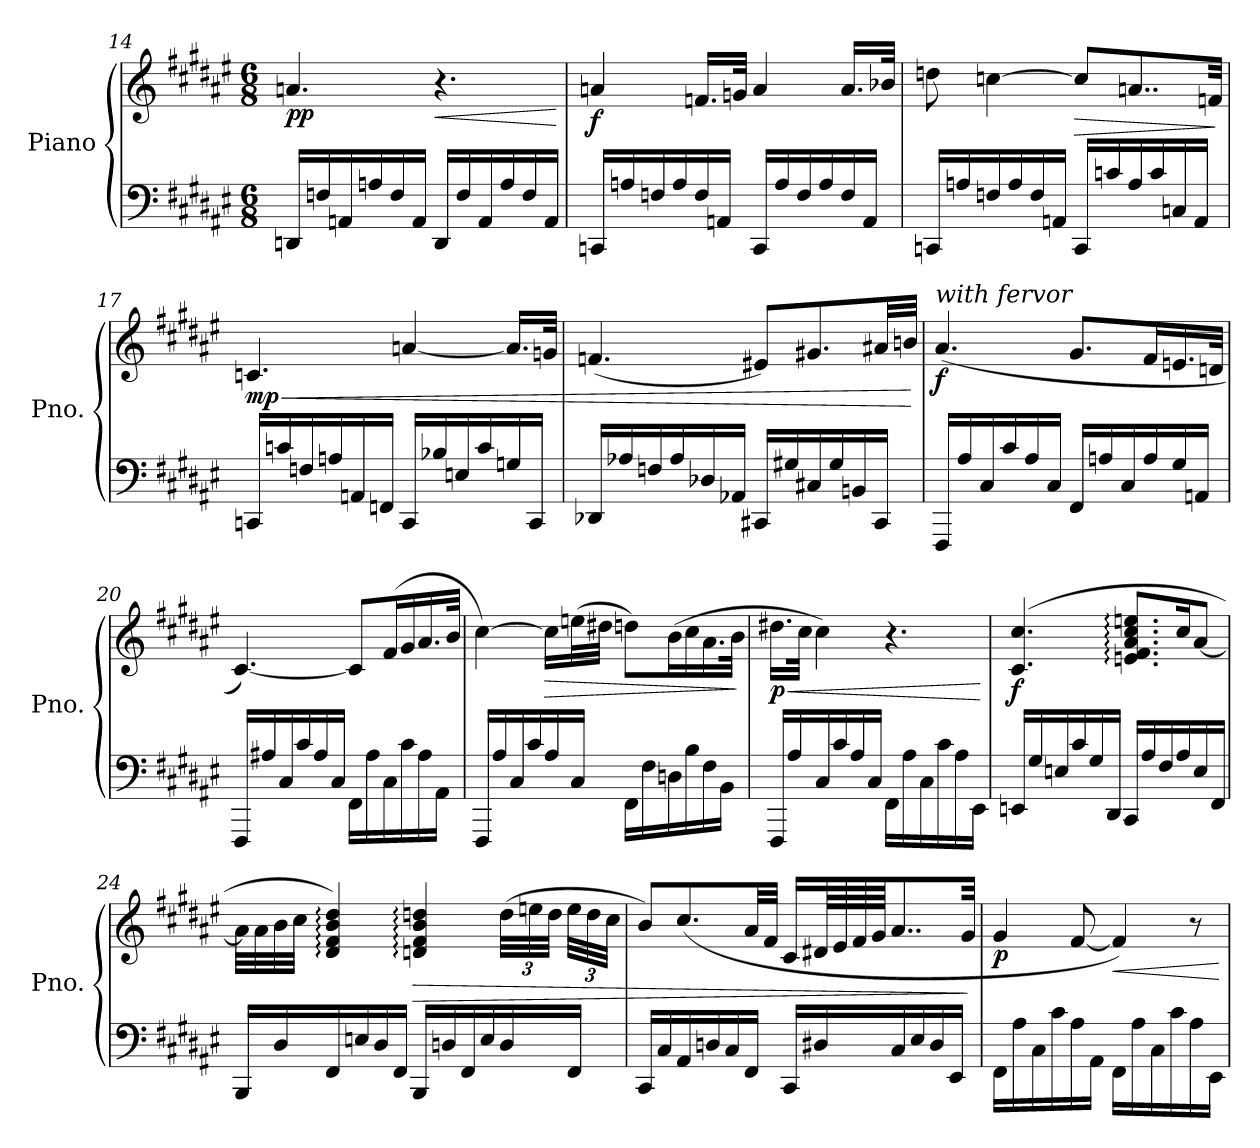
**kern	**kern	**dynam
*part1	*part1	*part1
*staff2	*staff1	*staff1/2
*I"Piano	*	*
*I'Pno.	*	*
!!LO:PB:g=z
*clefF4	*clefG2	*
*k[f#c#g#d#a#e#]	*k[f#c#g#d#a#e#]	*
*M6/8	*M6/8	*
=14	=14	=14
!	!	!LO:DY:b
16DDn/LL	4.an/	pp
16Fn/	.	.
16AAn/	.	.
16An/	.	.
16F/	.	.
16AA/JJ	.	.
!	!	!LO:HP:b
16DD/LL	4.r	<
16F/	.	.
16AA/	.	.
16A/	.	.
16F/	.	.
16AA/JJ	.	.
.	.	[
=15	=15	=15
!	!	!LO:DY:b
16CCn/LL	4an/	f
16An/	.	.
16Fn/	.	.
16A/	.	.
16F/	16.fn/LL	.
16AAn/JJ	.	.
.	32gn/JJk	.
16CC/LL	4a/	.
16A/	.	.
16F/	.	.
16A/	.	.
16F/	16.a/LL	.
16AA/JJ	.	.
.	32b-X/JJk	.
=16	=16	=16
16CCn/LL	8ddn\	.
16An/	.	.
16Fn/	[4ccn\	.
16A/	.	.
16F/	.	.
16AAn/JJ	.	.
!	!	!LO:HP:b
16CC/LL	8cc/L]	>
16cn/	.	.
16A/	8..an/	.
16c/	.	.
16Cn/	.	.
16AA/JJ	.	.
.	32fn/Jkk	.
.	.	]
!!LO:LB:g=z
=17	=17	=17
!	!	!LO:HP:b
!	!	!LO:DY:n=1:b
16CCn/LL	4.cn/	< mp
16cn/	.	.
16Fn/	.	.
16An/	.	.
16AAn/	.	.
16FFn/JJ	.	.
16CC/LL	[4an/	.
16B-X/	.	.
16En/	.	.
16c/	.	.
16Gn/	16.a/LL]	.
16CC/JJ	.	.
.	32gn/JJk	.
=18	=18	=18
16DD-X/LL	[4.fn/	.
16A-X/	.	.
16Fn/	.	.
16A-/	.	.
16D-X/	.	.
16AA-X/JJ	.	.
16CC#X/LL	8e#X/L]	.
16G#X/	.	.
16C#X/	8.g#X/	.
16G#/	.	.
16BBn/	.	.
16CC#/JJ	32a#X/LL	.
.	32bn/JJJ	.
.	.	[
!!LO:LB:g=z
=19	=19	=19
!	!LO:TX:a:i:t=with fervor	!
!	!	!LO:DY:b
16FFF#/LL	(<4.a#/	f
16A#/	.	.
16C#/	.	.
16c#/	.	.
16A#/	.	.
16C#/JJ	.	.
16FF#/LL	8.g#/L	.
16An/	.	.
16C#/	.	.
16A/	16f#/L	.
16G#/	16.en/	.
16AAn/JJ	.	.
.	32dn/JJk	.
=20	=20	=20
16FFF#/LL	[4.c#/)	.
16A#X/	.	.
16C#/	.	.
16c#/	.	.
16A#/	.	.
16C#/JJ	.	.
16FF#\LL	8c#/L]	.
16A#\	.	.
16C#\	(<16f#/L	.
16c#\	16g#/	.
16A#\	16.a#/	.
16AA#\JJ	.	.
.	32b/JJk	.
=21	=21	=21
16FFF#/LL	[4cc#\)	.
16A#/	.	.
16C#/	.	.
16c#/	.	.
!	!	!LO:HP:b
16A#/	16cc#\LL]	>
16C#/JJ	(>32een\L	.
.	32dd#X\JJJ	.
16FF#\LL	8ddn\L)	.
16F#\	.	.
16Dn\	(>16b\L	.
16B\	16cc#\	.
16F#\	16.a#\	.
16BB\JJ	.	.
.	32b\JJk	.
.	.	]
!!LO:LB:g=z
=22	=22	=22
!	!	!LO:HP:b
!	!	!LO:DY:n=1:b
16FFF#/LL	16.dd#X\LL	< p
16A#/	.	.
.	32cc#\JJk	.
16C#/	4cc#\)	.
16c#/	.	.
16A#/	.	.
16C#/JJ	.	.
16FF#\LL	4.r	.
16A#\	.	.
16C#\	.	.
16c#\	.	.
16A#\	.	.
16EE#\JJ	.	.
.	.	[
=23	=23	=23
!	!	!LO:DY:b
16EEn/LL	(>4.c#/ 4.cc#/	f
16G#/	.	.
16En/	.	.
16c#/	.	.
16G#/	.	.
16DD#/JJ	.	.
16CC#/LL	8.en/: 8.f#/: 8.a#/: 8.cc#/: 8.een/:L	.
16A#/	.	.
16F#/	.	.
16A#/	16cc#/K	.
16E/	[8a#/J	.
16FF#/JJ	.	.
=24	=24	=24
16BBB/LL	32a#\LLL]	.
.	32a#\	.
16D#/	32b\	.
.	32cc#\JJJ	.
16FF#/	4d#/: 4f#/: 4b/: 4dd#/:)	.
16En/	.	.
16D#/	.	.
16FF#/JJ	.	.
!	!	!LO:HP:b
16BBB/LL	4dn/: 4f#/: 4b/: 4ddn/:	>
16Dn/	.	.
16FF#/	.	.
16E/	.	.
*	*Xbrackettup	*
16D/	(>48dd\LLL	.
.	48een\	.
.	48dd\JJJ	.
16FF#/JJ	48ee\LLL	.
.	48dd\	.
.	48cc#\JJJ	.
!!LO:LB:g=z
=25	=25	=25
16CC#/LL	8b/L)	.
16C#/	.	.
16AA#/	(>8.cc#/	.
16Dn/	.	.
16C#/	.	.
16FF#/JJ	32a#/LL	.
.	32f#/JJJ	.
16CC#/LL	16c#/LL	.
16D#X/	64d#X/LL	.
.	64e#/	.
.	64f#/	.
.	64g#/JJJ	.
16C#/	8..a#/	.
16E#/	.	.
16D#/	.	.
16EE#/JJ	.	.
.	32g#/Jkk	.
.	.	]
=26	=26	=26
!	!	!LO:DY:b
16FF#\LL	4g#/	p
16A#\	.	.
16C#\	.	.
16c#\	.	.
16A#\	[8f#/	.
16AA#\JJ	.	.
!	!	!LO:HP:b
16FF#\LL	4f#/])	<
16A#\	.	.
16C#\	.	.
16c#\	.	.
16A#\	8r	.
16EE#\JJ	.	.
.	.	[
=	=	=
*-	*-	*-
